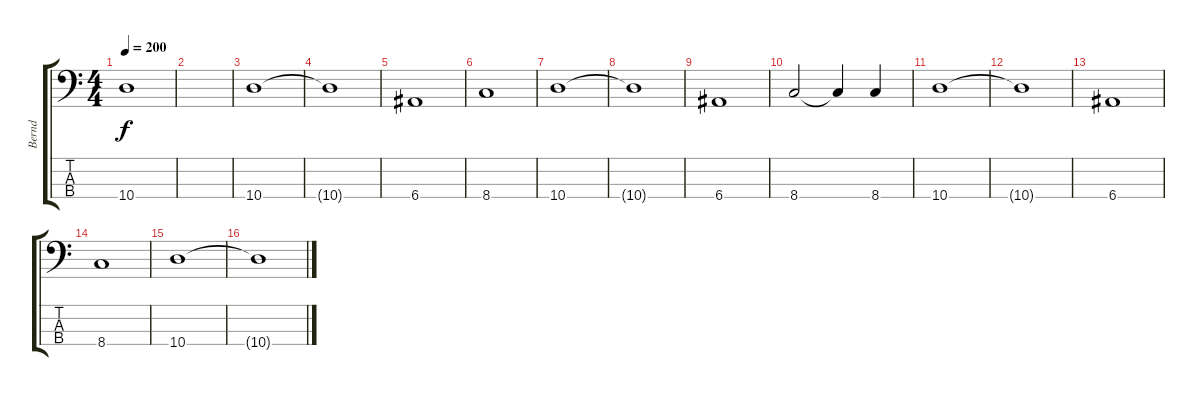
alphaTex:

\track ("Bernd" "Bernd") {instrument electricbassfinger}
\staff {score tabs}
\tuning (G2 D2 A1 E1) {hide}
\ts (4 4)
\tempo 200
\clef f4
\ks c
10.4{t}.1{dy f} |
|
10.4.1 |
10.4{t}.1 |
6.4.1 |
8.4.1 |
10.4.1 |
10.4{t}.1 |
6.4.1 |
8.4.2 8.4{t}.4 8.4.4 |
10.4.1 |
10.4{t}.1 |
6.4.1 |
8.4.1 |
10.4.1 |
10.4{t}.1
